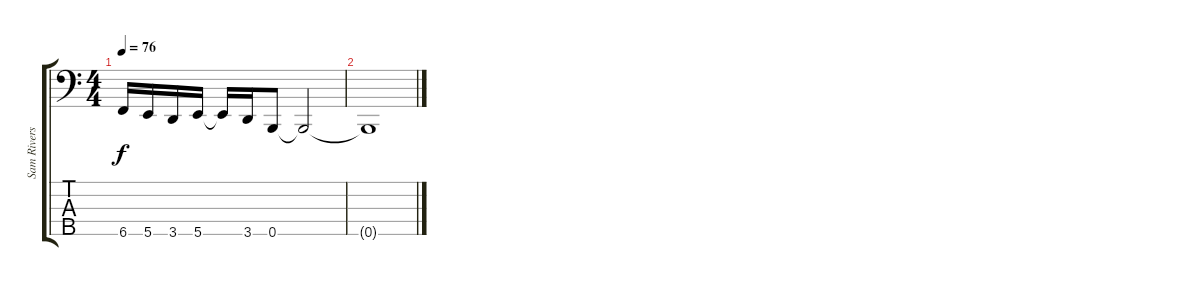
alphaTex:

\track ("Sam Rivers" "Sam Rivers") {instrument electricbassfinger}
\staff {score tabs}
\tuning (G2 D2 A1 E1 B0) {hide}
\ts (4 4)
\tempo 76
\clef f4
\ks c
6.5.16{dy f} 5.5.16 3.5.16 5.5.16 5.5{t}.16 3.5.16 0.5.8 0.5{t}.2 |
0.5{t}.1
